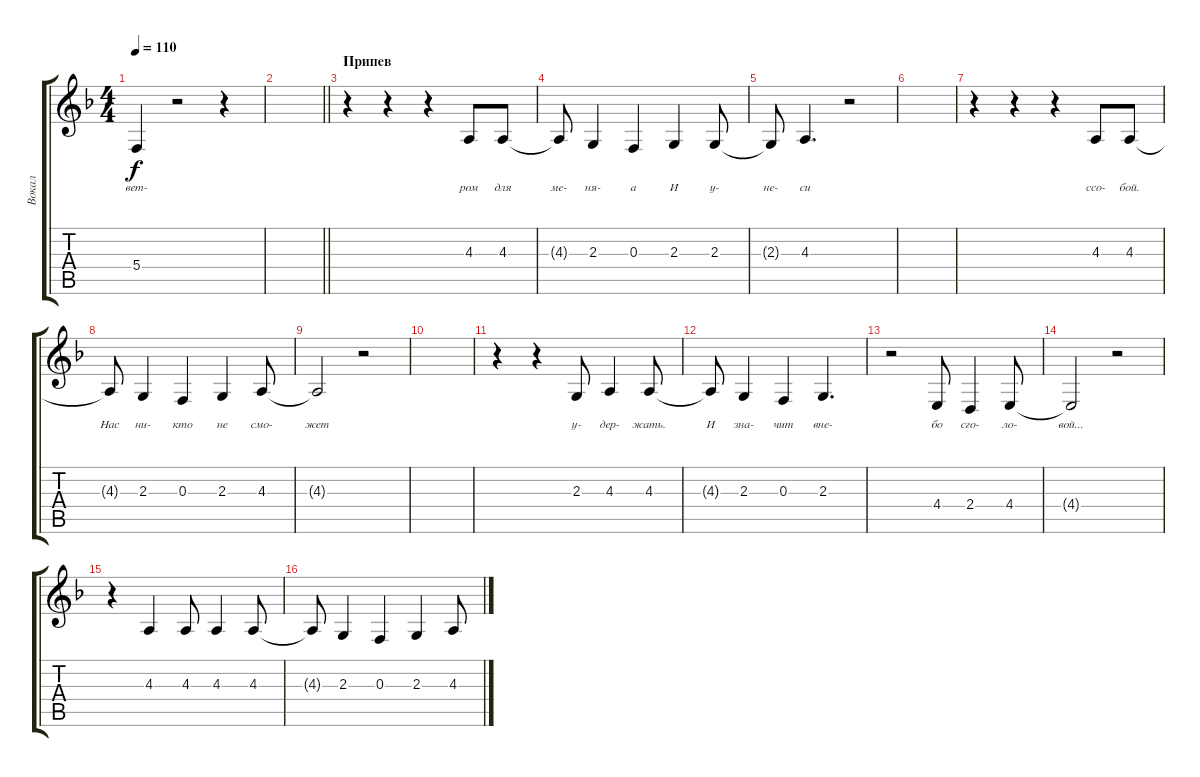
\track ("Вокал" "Вокал") {instrument violin}
\staff {score tabs}
\tuning (D4 A3 F3 C3 G2 C2) {hide}
\ts (4 4)
\tempo 110
\clef g2
\ks dminor
5.4{t}.4{lyrics (0 "вет-") lyrics (1 "") lyrics (2 "") lyrics (3 "") lyrics (4 "") dy f} r.2 r.4 |
\barLineRight lightlight
|
\section ("" "Припев")
r.4{volume 16} r.4 r.4 4.3.8{lyrics (0 "ром") lyrics (1 "") lyrics (2 "") lyrics (3 "") lyrics (4 "")} 4.3.8{lyrics (0 "для") lyrics (1 "") lyrics (2 "") lyrics (3 "") lyrics (4 "")} |
4.3{t}.8{lyrics (0 "ме-") lyrics (1 "") lyrics (2 "") lyrics (3 "") lyrics (4 "")} 2.3.4{lyrics (0 "ня-") lyrics (1 "") lyrics (2 "") lyrics (3 "") lyrics (4 "")} 0.3.4{lyrics (0 "а") lyrics (1 "") lyrics (2 "") lyrics (3 "") lyrics (4 "")} 2.3.4{lyrics (0 "И") lyrics (1 "") lyrics (2 "") lyrics (3 "") lyrics (4 "")} 2.3.8{lyrics (0 "у-") lyrics (1 "") lyrics (2 "") lyrics (3 "") lyrics (4 "")} |
2.3{t}.8{lyrics (0 "не-") lyrics (1 "") lyrics (2 "") lyrics (3 "") lyrics (4 "")} 4.3.4{d lyrics (0 "си") lyrics (1 "") lyrics (2 "") lyrics (3 "") lyrics (4 "")} r.2 |
|
r.4 r.4 r.4 4.3.8{lyrics (0 "ссо-") lyrics (1 "") lyrics (2 "") lyrics (3 "") lyrics (4 "")} 4.3.8{lyrics (0 "бой.") lyrics (1 "") lyrics (2 "") lyrics (3 "") lyrics (4 "")} |
4.3{t}.8{lyrics (0 "Нас") lyrics (1 "") lyrics (2 "") lyrics (3 "") lyrics (4 "")} 2.3.4{lyrics (0 "ни-") lyrics (1 "") lyrics (2 "") lyrics (3 "") lyrics (4 "")} 0.3.4{lyrics (0 "кто") lyrics (1 "") lyrics (2 "") lyrics (3 "") lyrics (4 "")} 2.3.4{lyrics (0 "не") lyrics (1 "") lyrics (2 "") lyrics (3 "") lyrics (4 "")} 4.3.8{lyrics (0 "смо-") lyrics (1 "") lyrics (2 "") lyrics (3 "") lyrics (4 "")} |
4.3{t}.2{lyrics (0 "жет") lyrics (1 "") lyrics (2 "") lyrics (3 "") lyrics (4 "")} r.2 |
|
r.4 r.4 2.3.8{lyrics (0 "у-") lyrics (1 "") lyrics (2 "") lyrics (3 "") lyrics (4 "")} 4.3.4{lyrics (0 "дер-") lyrics (1 "") lyrics (2 "") lyrics (3 "") lyrics (4 "")} 4.3.8{lyrics (0 "жать.") lyrics (1 "") lyrics (2 "") lyrics (3 "") lyrics (4 "")} |
4.3{t}.8{lyrics (0 "И") lyrics (1 "") lyrics (2 "") lyrics (3 "") lyrics (4 "")} 2.3.4{lyrics (0 "зна-") lyrics (1 "") lyrics (2 "") lyrics (3 "") lyrics (4 "")} 0.3.4{lyrics (0 "чит") lyrics (1 "") lyrics (2 "") lyrics (3 "") lyrics (4 "")} 2.3.4{d lyrics (0 "вне-") lyrics (1 "") lyrics (2 "") lyrics (3 "") lyrics (4 "")} |
r.2 4.4.8{lyrics (0 "бо") lyrics (1 "") lyrics (2 "") lyrics (3 "") lyrics (4 "")} 2.4.4{lyrics (0 "сго-") lyrics (1 "") lyrics (2 "") lyrics (3 "") lyrics (4 "")} 4.4.8{lyrics (0 "ло-") lyrics (1 "") lyrics (2 "") lyrics (3 "") lyrics (4 "")} |
4.4{t}.2{lyrics (0 "вой...") lyrics (1 "") lyrics (2 "") lyrics (3 "") lyrics (4 "")} r.2 |
r.4 4.3.4 4.3.8 4.3.4 4.3.8 |
4.3{t}.8 2.3.4 0.3.4 2.3.4 4.3.8
